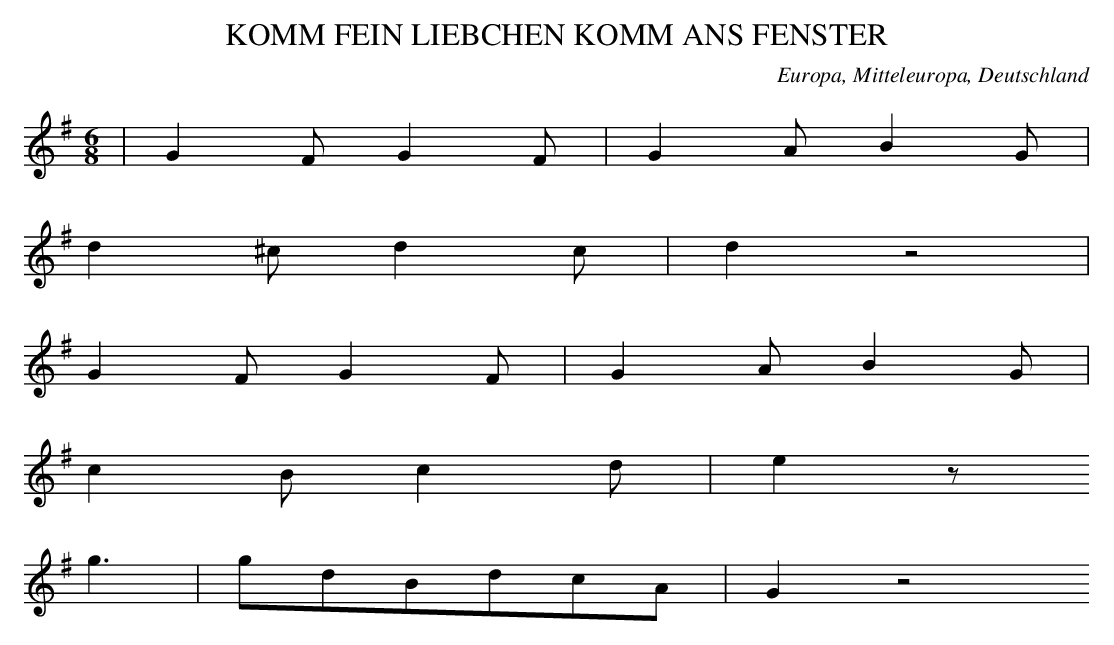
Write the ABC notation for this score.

X:1
T: KOMM FEIN LIEBCHEN KOMM ANS FENSTER
O: Europa, Mitteleuropa, Deutschland
M: 6/8
L: 1/8
K: G
 | G2FG2F | G2AB2G |
d2^cd2c | d2z4 |
G2FG2F | G2AB2G |
c2Bc2d | e2z
g3 | gdBdcA | G2z4
